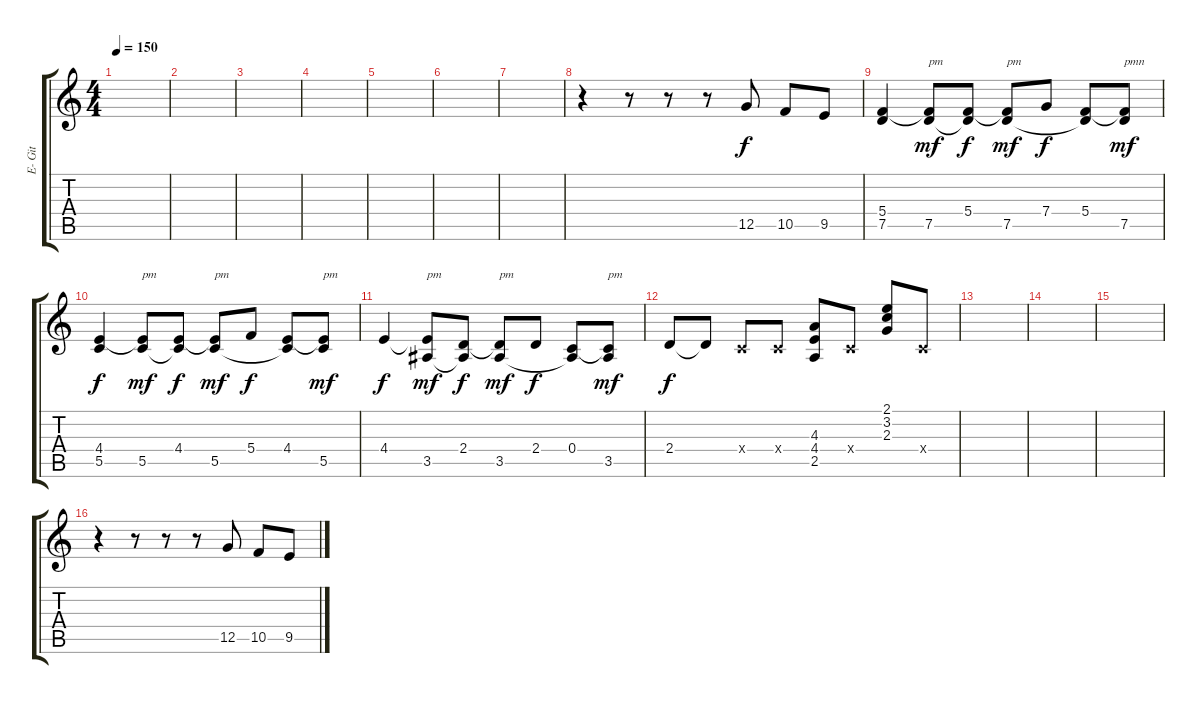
\track ("E- Git" "E- Git") {instrument overdrivenguitar}
\staff {score tabs}
\tuning (D4 A3 F3 C3 G2 D2) {hide}
\ts (4 4)
\tempo 150
\clef g2
\ks c
|
|
|
|
|
|
|
r.4 r.8 r.8 r.8{instrument overdrivenguitar} 12.5.8 10.5.8 9.5.8 |
(5.4 7.5).4 (5.4{t} 7.5).8{txt "pm" dy mf} (5.4 7.5{t}).8{dy f} (5.4{t} 7.5).8{txt "pm" dy mf} 7.4.8{dy f} (5.4 7.5{t}).8 (5.4{t} 7.5).8{txt "pmn" dy mf} |
(4.4 5.5).4{dy f} (4.4{t} 5.5).8{txt "pm" dy mf} (4.4 5.5{t}).8{dy f} (4.4{t} 5.5).8{txt "pm" dy mf} 5.4.8{dy f} (4.4 5.5{t}).8 (4.4{t} 5.5).8{txt "pm" dy mf} |
4.4.4{dy f} (4.4{t} 3.5).8{txt "pm" dy mf} (2.4 3.5{t}).8{dy f} (2.4{t} 3.5).8{txt "pm" dy mf} 2.4.8{dy f} (0.4 3.5{t}).8 (0.4{t} 3.5).8{txt "pm" dy mf} |
2.4.8{dy f} 2.4{t}.8 0.4{x}.8 0.4{x}.8 (4.3 4.4 2.5).8 0.4{x}.8 (2.1 3.2 2.3).8 0.4{x}.8 |
|
|
|
r.4 r.8 r.8 r.8{instrument overdrivenguitar} 12.5.8 10.5.8 9.5.8
